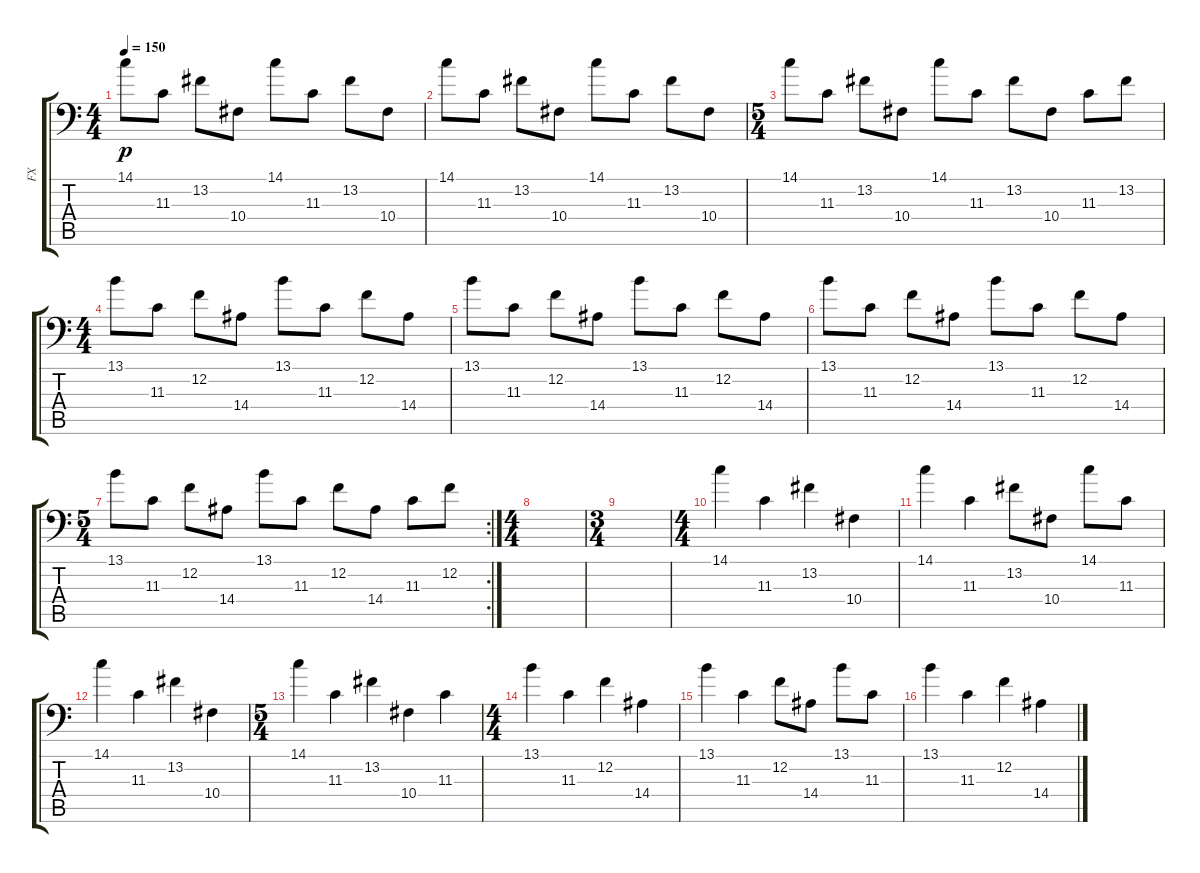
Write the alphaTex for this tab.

\track ("FX" "FX") {instrument fx1rain}
\staff {score tabs}
\tuning (Bb3 F3 Db3 Ab2 Eb2 Ab1) {hide}
\ts (4 4)
\tempo 150
\clef f4
\ks c
14.1.8{dy p} 11.3.8 13.2.8 10.4.8 14.1.8 11.3.8 13.2.8 10.4.8 |
14.1.8 11.3.8 13.2.8 10.4.8 14.1.8 11.3.8 13.2.8 10.4.8 |
\ts (5 4)
14.1.8 11.3.8 13.2.8 10.4.8 14.1.8 11.3.8 13.2.8 10.4.8 11.3.8 13.2.8 |
\ts (4 4)
13.1.8 11.3.8 12.2.8 14.4.8 13.1.8 11.3.8 12.2.8 14.4.8 |
13.1.8 11.3.8 12.2.8 14.4.8 13.1.8 11.3.8 12.2.8 14.4.8 |
13.1.8 11.3.8 12.2.8 14.4.8 13.1.8 11.3.8 12.2.8 14.4.8 |
\rc 2
\ts (5 4)
13.1.8 11.3.8 12.2.8 14.4.8 13.1.8 11.3.8 12.2.8 14.4.8 11.3.8 12.2.8 |
\ts (4 4)
|
\ts (3 4)
|
\ts (4 4)
14.1.4 11.3.4 13.2.4 10.4.4 |
14.1.4 11.3.4 13.2.8 10.4.8 14.1.8 11.3.8 |
14.1.4 11.3.4 13.2.4 10.4.4 |
\ts (5 4)
14.1.4 11.3.4 13.2.4 10.4.4 11.3.4 |
\ts (4 4)
13.1.4 11.3.4 12.2.4 14.4.4 |
13.1.4 11.3.4 12.2.8 14.4.8 13.1.8 11.3.8 |
13.1.4 11.3.4 12.2.4 14.4.4
